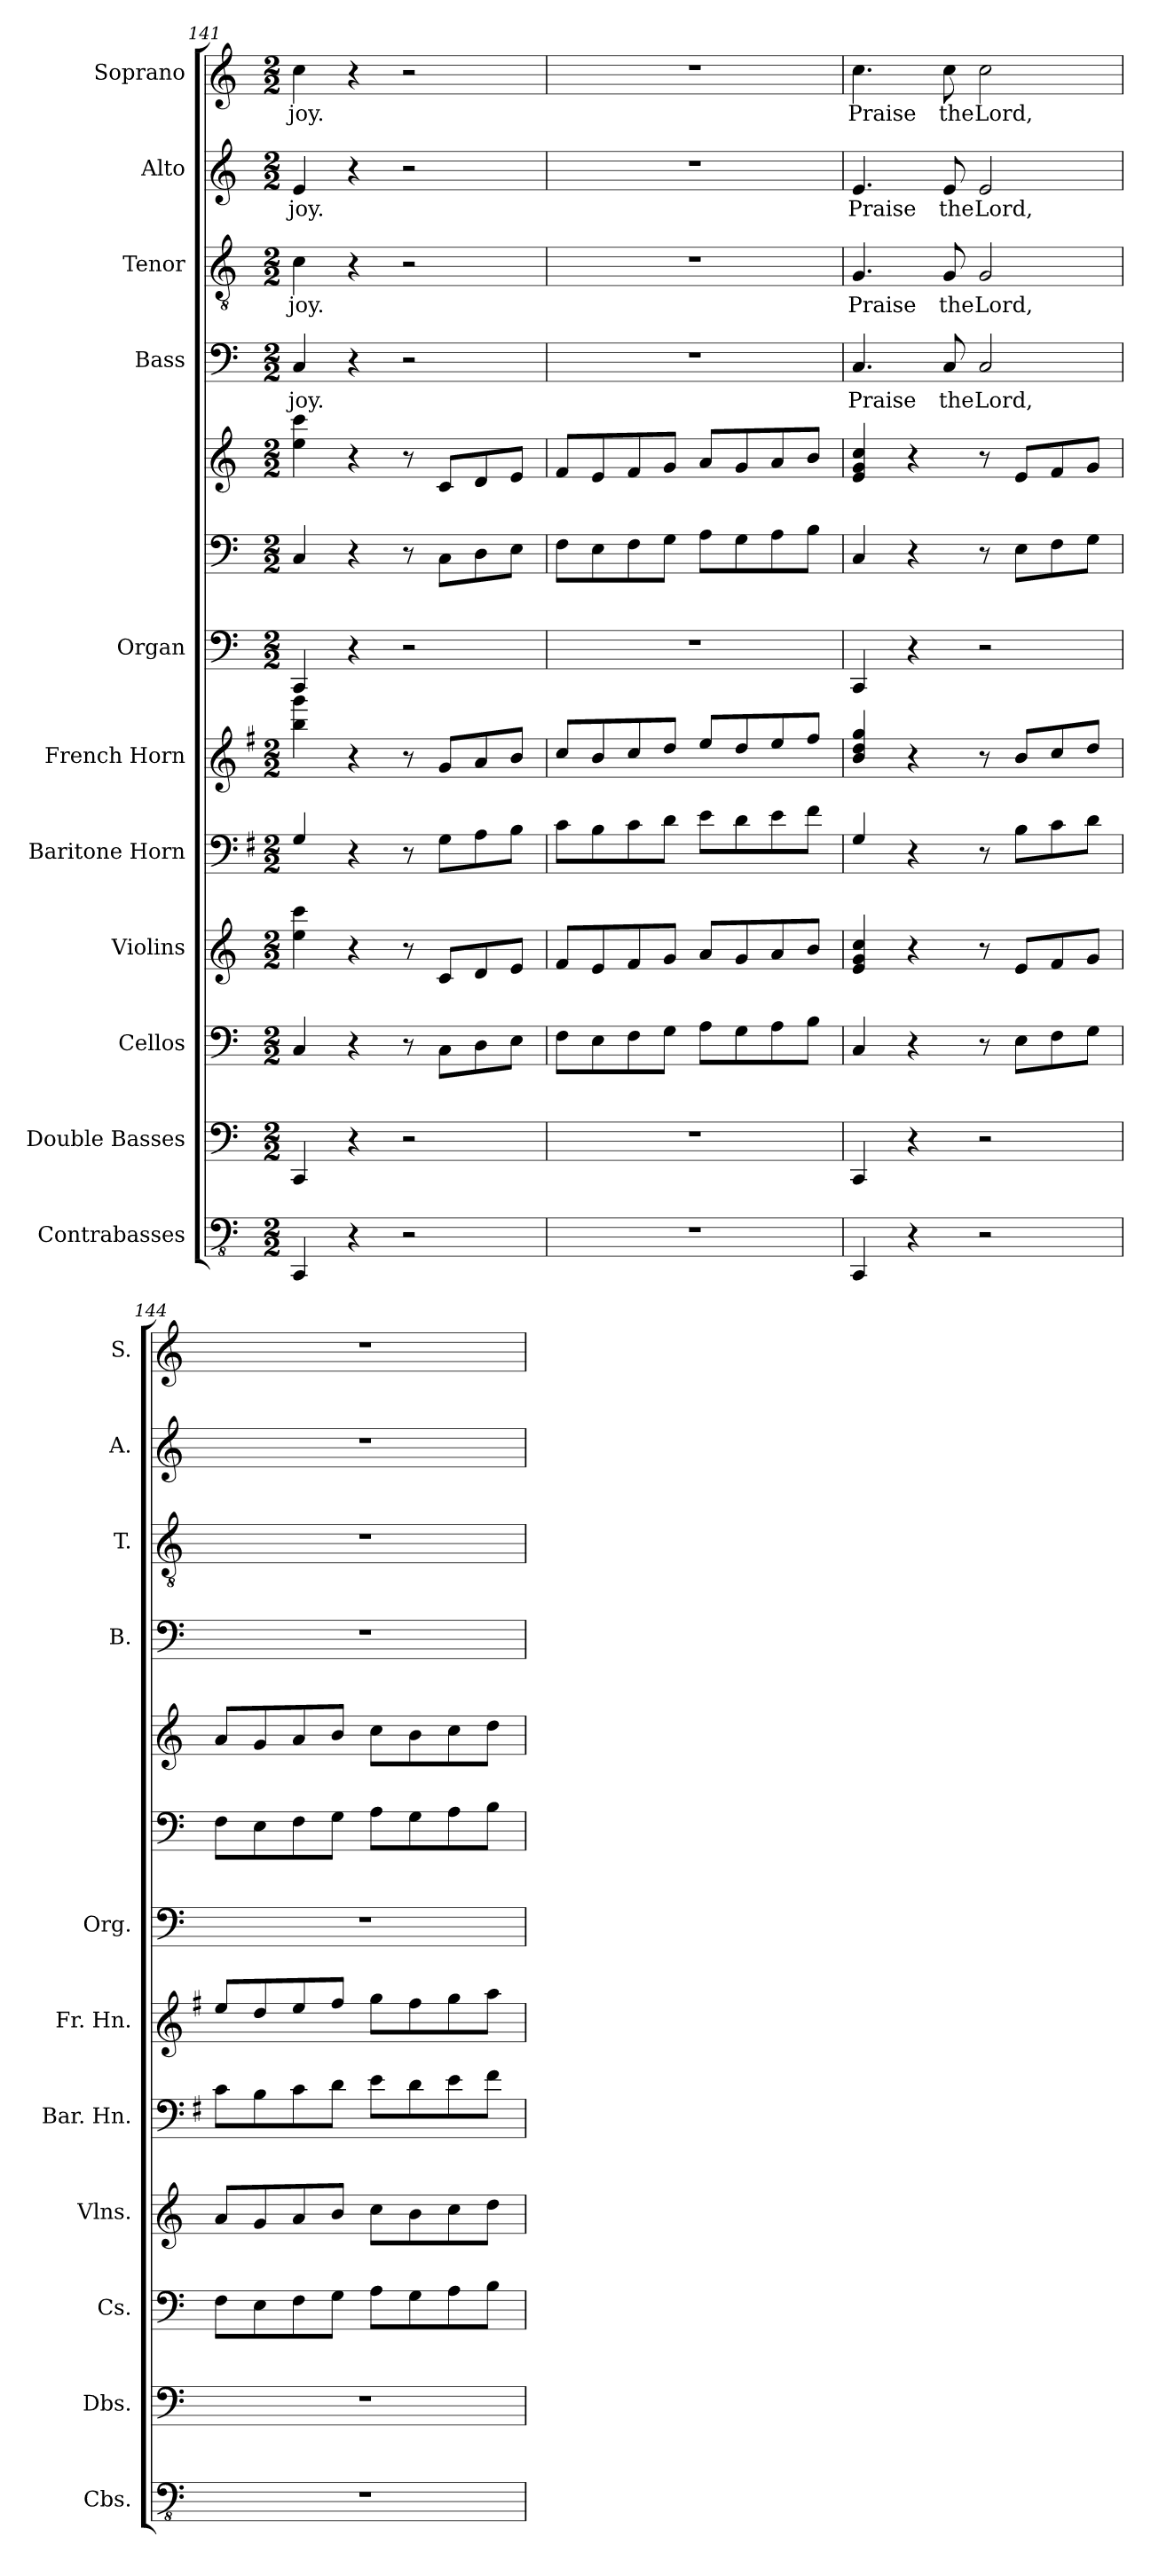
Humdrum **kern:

**kern	**kern	**kern	**kern	**kern	**kern	**kern	**kern	**kern	**kern	**text	**kern	**text	**kern	**text	**kern	**text
*part11	*part10	*part9	*part8	*part7	*part6	*part5	*part5	*part5	*part4	*part4	*part3	*part3	*part2	*part2	*part1	*part1
*staff13	*staff12	*staff11	*staff10	*staff9	*staff8	*staff7	*staff6	*staff5	*staff4	*staff4	*staff3	*staff3	*staff2	*staff2	*staff1	*staff1
*I"Contrabasses	*I"Double Basses	*I"Cellos	*I"Violins	*I"Baritone Horn	*I"French Horn	*I"Organ	*	*	*I"Bass	*	*I"Tenor	*	*I"Alto	*	*I"Soprano	*
*I'Cbs.	*I'Dbs.	*I'Cs.	*I'Vlns.	*I'Bar. Hn.	*I'Fr. Hn.	*I'Org.	*	*	*I'B.	*	*I'T.	*	*I'A.	*	*I'S.	*
*clefFv4	*clefF4	*clefF4	*clefG2	*clefF4	*clefG2	*clefF4	*clefF4	*clefG2	*clefF4	*	*clefGv2	*	*clefG2	*	*clefG2	*
*	*	*	*	*ITrd4c7	*ITrd4c7	*	*	*	*	*	*	*	*	*	*	*
*k[]	*k[]	*k[]	*k[]	*k[]	*k[]	*k[]	*k[]	*k[]	*k[]	*	*k[]	*	*k[]	*	*k[]	*
*C:	*C:	*C:	*C:	*C:	*C:	*C:	*C:	*C:	*C:	*	*C:	*	*C:	*	*C:	*
*M2/2	*M2/2	*M2/2	*M2/2	*M2/2	*M2/2	*M2/2	*M2/2	*M2/2	*M2/2	*	*M2/2	*	*M2/2	*	*M2/2	*
=141	=141	=141	=141	=141	=141	=141	=141	=141	=141	=141	=141	=141	=141	=141	=141	=141
4CCC/	4CC/	4C/	4ee\ 4ccc\	4C/	4ee\ 4ccc\	4CC/	4C/	4ee\ 4ccc\	4C/	joy.	4c\	joy.	4e/	joy.	4cc\	joy.
4r	4r	4r	4r	4r	4r	4r	4r	4r	4r	.	4r	.	4r	.	4r	.
2r	2r	8r	8r	8r	8r	2r	8r	8r	2r	.	2r	.	2r	.	2r	.
.	.	8C\L	8c/L	8C\L	8c/L	.	8C\L	8c/L	.	.	.	.	.	.	.	.
.	.	8D\	8d/	8D\	8d/	.	8D\	8d/	.	.	.	.	.	.	.	.
.	.	8E\J	8e/J	8E\J	8e/J	.	8E\J	8e/J	.	.	.	.	.	.	.	.
=142	=142	=142	=142	=142	=142	=142	=142	=142	=142	=142	=142	=142	=142	=142	=142	=142
1r	1r	8F\L	8f/L	8F\L	8f/L	1r	8F\L	8f/L	1r	.	1r	.	1r	.	1r	.
.	.	8E\	8e/	8E\	8e/	.	8E\	8e/	.	.	.	.	.	.	.	.
.	.	8F\	8f/	8F\	8f/	.	8F\	8f/	.	.	.	.	.	.	.	.
.	.	8G\J	8g/J	8G\J	8g/J	.	8G\J	8g/J	.	.	.	.	.	.	.	.
.	.	8A\L	8a/L	8A\L	8a/L	.	8A\L	8a/L	.	.	.	.	.	.	.	.
.	.	8G\	8g/	8G\	8g/	.	8G\	8g/	.	.	.	.	.	.	.	.
.	.	8A\	8a/	8A\	8a/	.	8A\	8a/	.	.	.	.	.	.	.	.
.	.	8B\J	8b/J	8B\J	8b/J	.	8B\J	8b/J	.	.	.	.	.	.	.	.
=143	=143	=143	=143	=143	=143	=143	=143	=143	=143	=143	=143	=143	=143	=143	=143	=143
4CCC/	4CC/	4C/	4e/ 4g/ 4cc/	4C/	4e/ 4g/ 4cc/	4CC/	4C/	4e/ 4g/ 4cc/	4.C/	Praise	4.G/	Praise	4.e/	Praise	4.cc\	Praise
4r	4r	4r	4r	4r	4r	4r	4r	4r	.	.	.	.	.	.	.	.
.	.	.	.	.	.	.	.	.	8C/	the	8G/	the	8e/	the	8cc\	the
2r	2r	8r	8r	8r	8r	2r	8r	8r	2C/	Lord,	2G/	Lord,	2e/	Lord,	2cc\	Lord,
.	.	8E\L	8e/L	8E\L	8e/L	.	8E\L	8e/L	.	.	.	.	.	.	.	.
.	.	8F\	8f/	8F\	8f/	.	8F\	8f/	.	.	.	.	.	.	.	.
.	.	8G\J	8g/J	8G\J	8g/J	.	8G\J	8g/J	.	.	.	.	.	.	.	.
=144	=144	=144	=144	=144	=144	=144	=144	=144	=144	=144	=144	=144	=144	=144	=144	=144
1r	1r	8F\L	8a/L	8F\L	8a/L	1r	8F\L	8a/L	1r	.	1r	.	1r	.	1r	.
.	.	8E\	8g/	8E\	8g/	.	8E\	8g/	.	.	.	.	.	.	.	.
.	.	8F\	8a/	8F\	8a/	.	8F\	8a/	.	.	.	.	.	.	.	.
.	.	8G\J	8b/J	8G\J	8b/J	.	8G\J	8b/J	.	.	.	.	.	.	.	.
.	.	8A\L	8cc\L	8A\L	8cc\L	.	8A\L	8cc\L	.	.	.	.	.	.	.	.
.	.	8G\	8b\	8G\	8b\	.	8G\	8b\	.	.	.	.	.	.	.	.
.	.	8A\	8cc\	8A\	8cc\	.	8A\	8cc\	.	.	.	.	.	.	.	.
.	.	8B\J	8dd\J	8B\J	8dd\J	.	8B\J	8dd\J	.	.	.	.	.	.	.	.
=	=	=	=	=	=	=	=	=	=	=	=	=	=	=	=	=
*-	*-	*-	*-	*-	*-	*-	*-	*-	*-	*-	*-	*-	*-	*-	*-	*-
